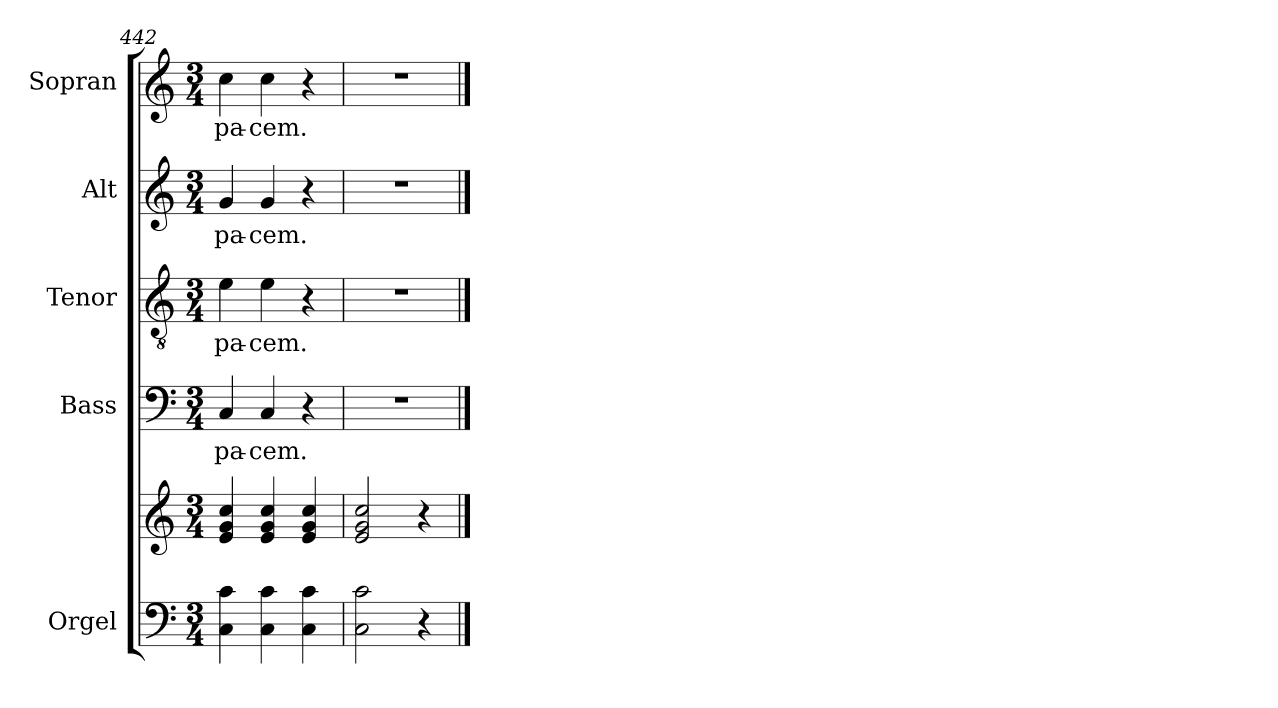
**kern	**kern	**kern	**text	**kern	**text	**kern	**text	**kern	**text
*part5	*part5	*part4	*part4	*part3	*part3	*part2	*part2	*part1	*part1
*staff6	*staff5	*staff4	*staff4	*staff3	*staff3	*staff2	*staff2	*staff1	*staff1
*I"Orgel	*	*I"Bass	*	*I"Tenor	*	*I"Alt	*	*I"Sopran	*
*I'Org.	*	*I'B.	*	*I'T.	*	*I'A.	*	*I'S.	*
*clefF4	*clefG2	*clefF4	*	*clefGv2	*	*clefG2	*	*clefG2	*
*k[]	*k[]	*k[]	*	*k[]	*	*k[]	*	*k[]	*
*C:	*C:	*C:	*	*C:	*	*C:	*	*C:	*
*M3/4	*M3/4	*M3/4	*	*M3/4	*	*M3/4	*	*M3/4	*
=442	=442	=442	=442	=442	=442	=442	=442	=442	=442
!	!	!	!LO:LY:b	!	!LO:LY:b	!	!LO:LY:b	!	!LO:LY:b
4C\ 4c\	4e/ 4g/ 4cc/	4C/	pa-	4e\	pa-	4g/	pa-	4cc\	pa-
!	!	!	!LO:LY:b	!	!LO:LY:b	!	!LO:LY:b	!	!LO:LY:b
4C\ 4c\	4e/ 4g/ 4cc/	4C/	-cem.	4e\	-cem.	4g/	-cem.	4cc\	-cem.
4C\ 4c\	4e/ 4g/ 4cc/	4r	.	4r	.	4r	.	4r	.
=443	=443	=443	=443	=443	=443	=443	=443	=443	=443
2C\ 2c\	2e/ 2g/ 2cc/	2.r	.	2.r	.	2.r	.	2.r	.
4r	4r	.	.	.	.	.	.	.	.
==	==	==	==	==	==	==	==	==	==
*-	*-	*-	*-	*-	*-	*-	*-	*-	*-
